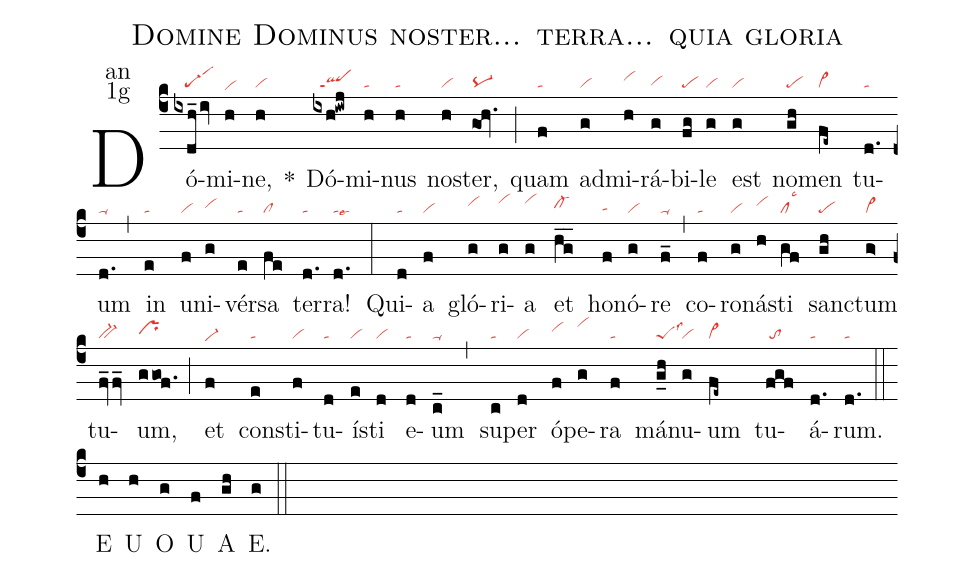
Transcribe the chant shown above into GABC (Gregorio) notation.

name:Domine Dominus noster... terra... quia gloria;
office-part:an;
mode:1g;
nabc-lines:1;
%%
(c4) Dó(ixdh_/iv|///scG-1)mi(h|vihe)ne,(h|vi) <sp>*</sp>() Dó(ixh!iwj|//qlppt1)mi(h|ta)nus(h|ta) nos(h|vi)ter,(goh.|pq-) (;) quam(f|ta) ad(g|vi)mi(h|vihi)rá(g|vihg)bi(fg|pe)le(g|vi) est(g|vi) no(gh|pe)men(fe~|vi>) tu(d.|ta)um(d.|ta-) (,) in(e|ta) u(f|vi)ni(g|vihh)vér(e|ta)sa(fe|cl) ter(d.|ta)ra!(d.|talse9) (:) Qui(d|ta)a(f|vi) gló(g|vihi)ri(g|vihj)a(g|vihj) et(h_g_|cl-hh) ho(f|tahg)nó(g|vi)re(f_|ta-) (,) co(f|ta)ro(g|vi)nás(h|vihi)ti(gf|cllsc3) sanc(gh|pe)tum(g>|vi>) tu(fv_fv_|bv-)um,(ggof.|prhh) (;) et(f|vi-he) con(e|ta)sti(f|vi)tu(d|ta)ís(e|vi)ti(d|vi) e(d|ta)um(c_|ta-) (,) su(c|ta)per(d|vi) ó(f|vihi)pe(g|vihk)ra(f|ta) má(g_h|peSlss3)nu(g|vi)um(fe~|vi>) tu(fgf|/to)á(d.|ta)rum.(d.|ta) (::)
<eu>E(h) U(h) O(g) U(f) A(gh) E.(g) </eu>(::)
